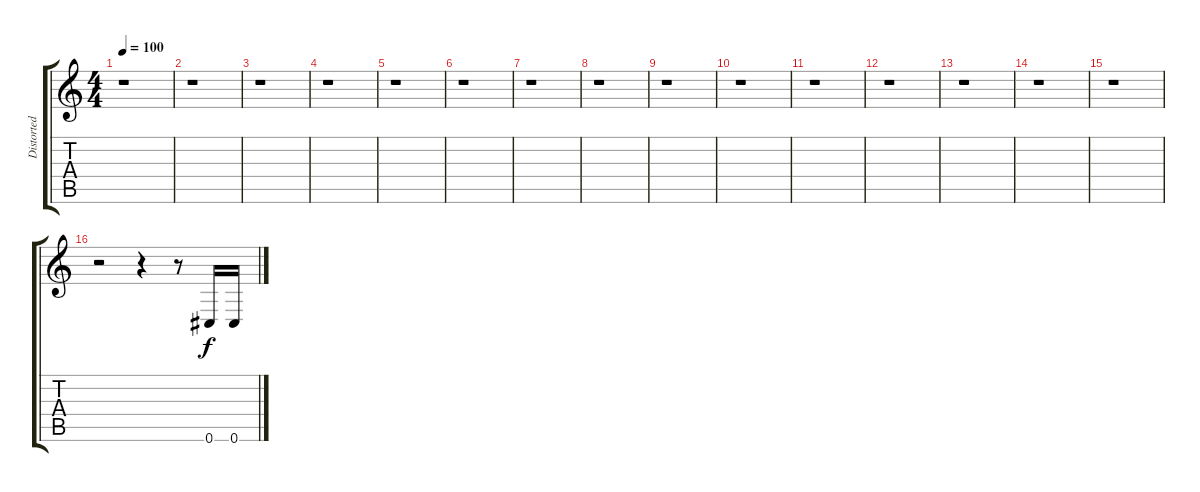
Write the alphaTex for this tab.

\track ("Distorted Rhythm" "Distorted ") {instrument distortionguitar}
\staff {score tabs}
\tuning (Eb4 Bb3 Gb3 Db3 Ab2 Db2) {hide}
\ts (4 4)
\tempo 100
\clef g2
\ks c
r.1{dy f instrument distortionguitar} |
r.1 |
r.1 |
r.1 |
r.1 |
r.1 |
r.1 |
r.1 |
r.1 |
r.1 |
r.1 |
r.1 |
r.1 |
r.1 |
r.1 |
r.2 r.4 r.8 0.6.16 0.6.16
